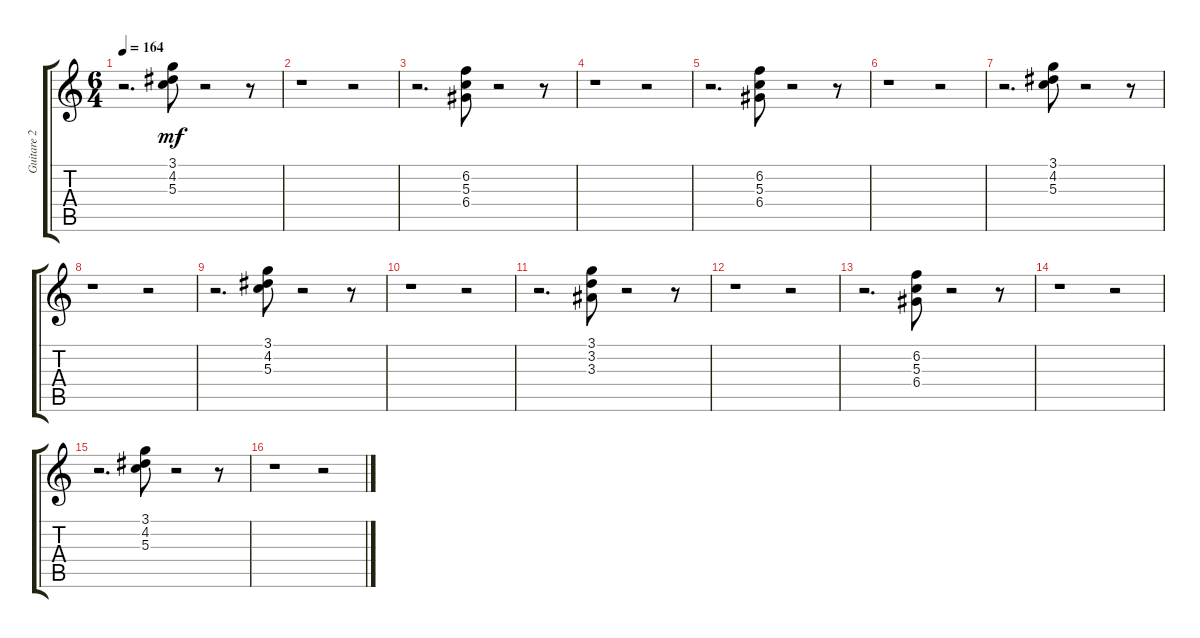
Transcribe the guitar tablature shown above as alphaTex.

\track ("Guitare 2" "Guitare 2") {instrument distortionguitar}
\staff {score tabs}
\tuning (E4 B3 G3 D3 A2 E2) {hide}
\ts (6 4)
\tempo 164
\clef g2
\ks c
r.2{d dy mf} (3.1 4.2 5.3).8 r.2 r.8 |
r.1 r.2 |
r.2{d} (6.2 5.3 6.4).8 r.2 r.8 |
r.1 r.2 |
r.2{d} (6.2 5.3 6.4).8 r.2 r.8 |
r.1 r.2 |
r.2{d} (3.1 4.2 5.3).8 r.2 r.8 |
r.1 r.2 |
r.2{d} (3.1 4.2 5.3).8 r.2 r.8 |
r.1 r.2 |
r.2{d} (3.1 3.2 3.3).8 r.2 r.8 |
r.1 r.2 |
r.2{d} (6.2 5.3 6.4).8 r.2 r.8 |
r.1 r.2 |
r.2{d} (3.1 4.2 5.3).8 r.2 r.8 |
r.1 r.2
